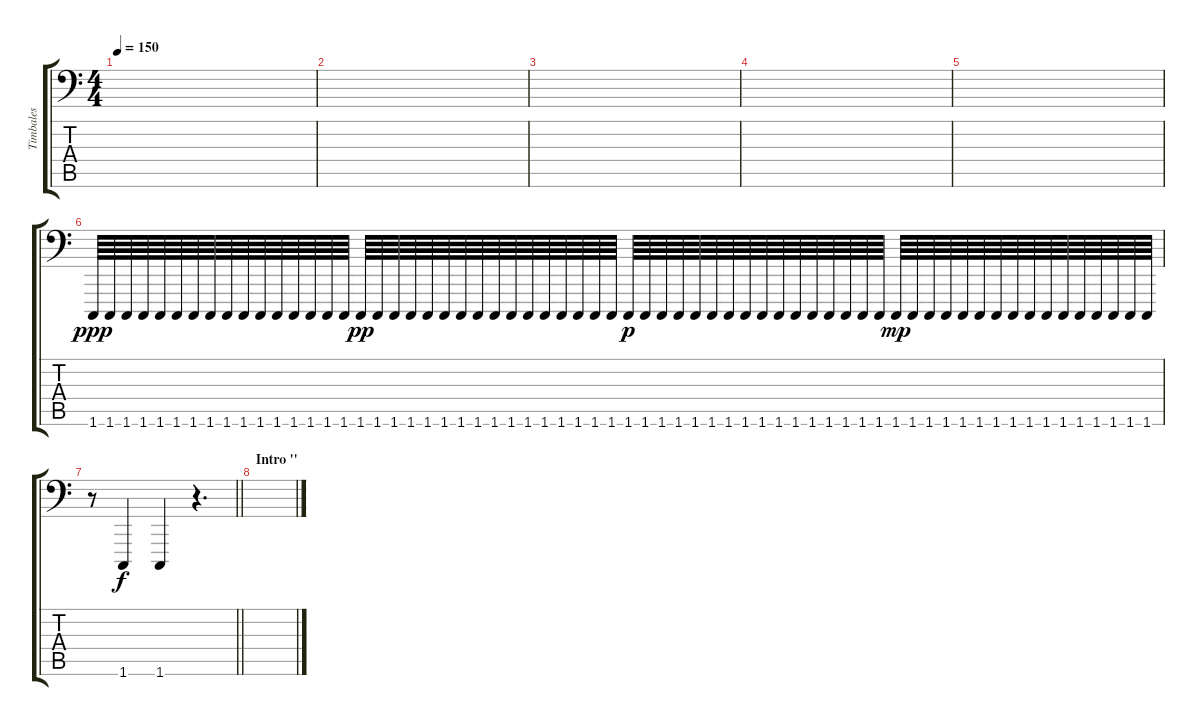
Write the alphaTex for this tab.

\track ("Timbales" "Timbales") {instrument timpani}
\staff {score tabs}
\tuning (C3 G2 D2 A1 E1 B0) {hide}
\ts (4 4)
\tempo 150
\clef f4
\ks c
|
|
|
|
|
1.6.64{dy ppp} 1.6.64 1.6.64 1.6.64 1.6.64 1.6.64 1.6.64 1.6.64 1.6.64 1.6.64 1.6.64 1.6.64 1.6.64 1.6.64 1.6.64 1.6.64 1.6.64{dy pp} 1.6.64 1.6.64 1.6.64 1.6.64 1.6.64 1.6.64 1.6.64 1.6.64 1.6.64 1.6.64 1.6.64 1.6.64 1.6.64 1.6.64 1.6.64 1.6.64{dy p} 1.6.64 1.6.64 1.6.64 1.6.64 1.6.64 1.6.64 1.6.64 1.6.64 1.6.64 1.6.64 1.6.64 1.6.64 1.6.64 1.6.64 1.6.64 1.6.64{dy mp} 1.6.64 1.6.64 1.6.64 1.6.64 1.6.64 1.6.64 1.6.64 1.6.64 1.6.64 1.6.64 1.6.64 1.6.64 1.6.64 1.6.64 1.6.64 |
\barLineRight lightlight
r.8 1.6.4{dy f} 1.6.4 r.4{d} |
\section ("" "Intro ''")
